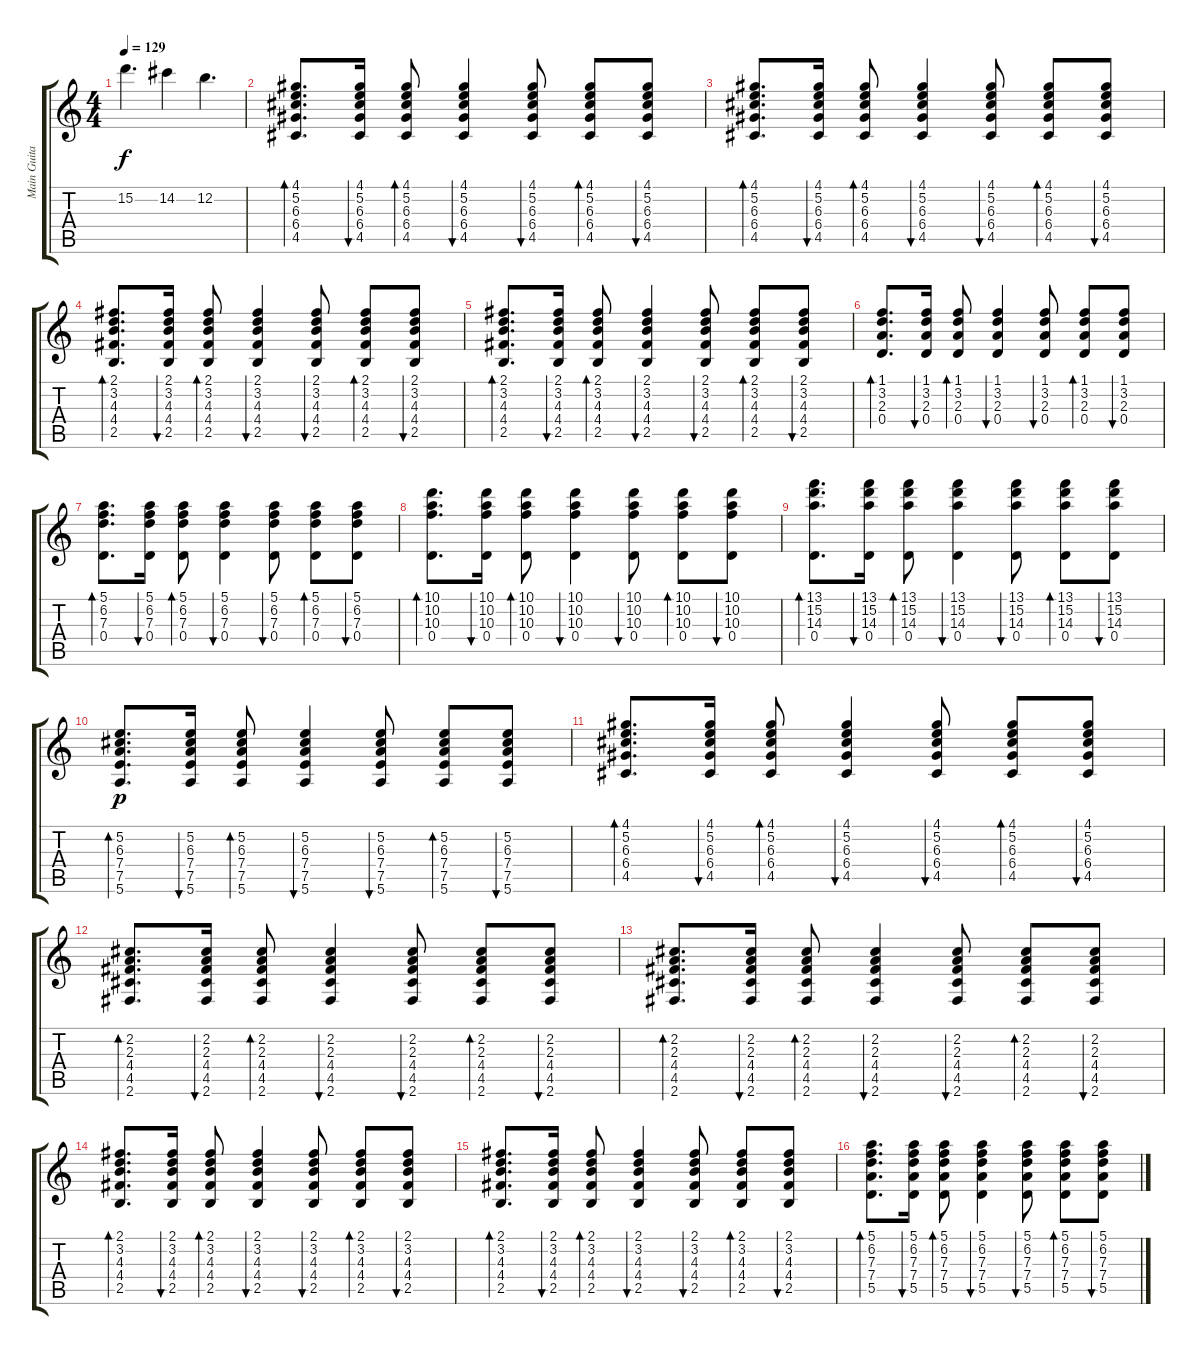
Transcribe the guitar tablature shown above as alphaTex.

\track ("Main Guitar" "Main Guita") {instrument acousticguitarnylon}
\staff {score tabs}
\tuning (E4 B3 G3 D3 A2 E2) {hide}
\ts (4 4)
\tempo 129
\clef g2
\ks c
15.2.4{d dy f} 14.2.4 12.2.4{d} |
(4.1 5.2 6.3 6.4 4.5).8{d bd 60 volume 7} (4.1 5.2 6.3 6.4 4.5).16{bu 60} (4.1 5.2 6.3 6.4 4.5).8{bd 60} (4.1 5.2 6.3 6.4 4.5).4{bu 60} (4.1 5.2 6.3 6.4 4.5).8{bu 60} (4.1 5.2 6.3 6.4 4.5).8{bd 60} (4.1 5.2 6.3 6.4 4.5).8{bu 60} |
(4.1 5.2 6.3 6.4 4.5).8{d bd 60} (4.1 5.2 6.3 6.4 4.5).16{bu 60} (4.1 5.2 6.3 6.4 4.5).8{bd 60} (4.1 5.2 6.3 6.4 4.5).4{bu 60} (4.1 5.2 6.3 6.4 4.5).8{bu 60} (4.1 5.2 6.3 6.4 4.5).8{bd 60} (4.1 5.2 6.3 6.4 4.5).8{bu 60} |
(2.1 3.2 4.3 4.4 2.5).8{d bd 60} (2.1 3.2 4.3 4.4 2.5).16{bu 60} (2.1 3.2 4.3 4.4 2.5).8{bd 60} (2.1 3.2 4.3 4.4 2.5).4{bu 60} (2.1 3.2 4.3 4.4 2.5).8{bu 60} (2.1 3.2 4.3 4.4 2.5).8{bd 60} (2.1 3.2 4.3 4.4 2.5).8{bu 60} |
(2.1 3.2 4.3 4.4 2.5).8{d bd 60} (2.1 3.2 4.3 4.4 2.5).16{bu 60} (2.1 3.2 4.3 4.4 2.5).8{bd 60} (2.1 3.2 4.3 4.4 2.5).4{bu 60} (2.1 3.2 4.3 4.4 2.5).8{bu 60} (2.1 3.2 4.3 4.4 2.5).8{bd 60} (2.1 3.2 4.3 4.4 2.5).8{bu 60} |
(1.1 3.2 2.3 0.4).8{d bd 60} (1.1 3.2 2.3 0.4).16{bu 60} (1.1 3.2 2.3 0.4).8{bd 60} (1.1 3.2 2.3 0.4).4{bu 60} (1.1 3.2 2.3 0.4).8{bu 60} (1.1 3.2 2.3 0.4).8{bd 60} (1.1 3.2 2.3 0.4).8{bu 60} |
(5.1 6.2 7.3 0.4).8{d bd 60} (5.1 6.2 7.3 0.4).16{bu 60} (5.1 6.2 7.3 0.4).8{bd 60} (5.1 6.2 7.3 0.4).4{bu 60} (5.1 6.2 7.3 0.4).8{bu 60} (5.1 6.2 7.3 0.4).8{bd 60} (5.1 6.2 7.3 0.4).8{bu 60} |
(10.1 10.2 10.3 0.4).8{d bd 60} (10.1 10.2 10.3 0.4).16{bu 60} (10.1 10.2 10.3 0.4).8{bd 60} (10.1 10.2 10.3 0.4).4{bu 60} (10.1 10.2 10.3 0.4).8{bu 60} (10.1 10.2 10.3 0.4).8{bd 60} (10.1 10.2 10.3 0.4).8{bu 60} |
(13.1 15.2 14.3 0.4).8{d bd 60} (13.1 15.2 14.3 0.4).16{bu 60} (13.1 15.2 14.3 0.4).8{bd 60} (13.1 15.2 14.3 0.4).4{bu 60} (13.1 15.2 14.3 0.4).8{bu 60} (13.1 15.2 14.3 0.4).8{bd 60} (13.1 15.2 14.3 0.4).8{bu 60} |
(5.2 6.3 7.4 7.5 5.6).8{d bd 60 dy p} (5.2 6.3 7.4 7.5 5.6).16{bu 60} (5.2 6.3 7.4 7.5 5.6).8{bd 60} (5.2 6.3 7.4 7.5 5.6).4{bu 60} (5.2 6.3 7.4 7.5 5.6).8{bu 60} (5.2 6.3 7.4 7.5 5.6).8{bd 60} (5.2 6.3 7.4 7.5 5.6).8{bu 60} |
(4.1 5.2 6.3 6.4 4.5).8{d bd 60} (4.1 5.2 6.3 6.4 4.5).16{bu 60} (4.1 5.2 6.3 6.4 4.5).8{bd 60} (4.1 5.2 6.3 6.4 4.5).4{bu 60} (4.1 5.2 6.3 6.4 4.5).8{bu 60} (4.1 5.2 6.3 6.4 4.5).8{bd 60} (4.1 5.2 6.3 6.4 4.5).8{bu 60} |
(2.2 2.3 4.4 4.5 2.6).8{d bd 60} (2.2 2.3 4.4 4.5 2.6).16{bu 60} (2.2 2.3 4.4 4.5 2.6).8{bd 60} (2.2 2.3 4.4 4.5 2.6).4{bu 60} (2.2 2.3 4.4 4.5 2.6).8{bu 60} (2.2 2.3 4.4 4.5 2.6).8{bd 60} (2.2 2.3 4.4 4.5 2.6).8{bu 60} |
(2.2 2.3 4.4 4.5 2.6).8{d bd 60} (2.2 2.3 4.4 4.5 2.6).16{bu 60} (2.2 2.3 4.4 4.5 2.6).8{bd 60} (2.2 2.3 4.4 4.5 2.6).4{bu 60} (2.2 2.3 4.4 4.5 2.6).8{bu 60} (2.2 2.3 4.4 4.5 2.6).8{bd 60} (2.2 2.3 4.4 4.5 2.6).8{bu 60} |
(2.1 3.2 4.3 4.4 2.5).8{d bd 60} (2.1 3.2 4.3 4.4 2.5).16{bu 60} (2.1 3.2 4.3 4.4 2.5).8{bd 60} (2.1 3.2 4.3 4.4 2.5).4{bu 60} (2.1 3.2 4.3 4.4 2.5).8{bu 60} (2.1 3.2 4.3 4.4 2.5).8{bd 60} (2.1 3.2 4.3 4.4 2.5).8{bu 60} |
(2.1 3.2 4.3 4.4 2.5).8{d bd 60} (2.1 3.2 4.3 4.4 2.5).16{bu 60} (2.1 3.2 4.3 4.4 2.5).8{bd 60} (2.1 3.2 4.3 4.4 2.5).4{bu 60} (2.1 3.2 4.3 4.4 2.5).8{bu 60} (2.1 3.2 4.3 4.4 2.5).8{bd 60} (2.1 3.2 4.3 4.4 2.5).8{bu 60} |
(5.1 6.2 7.3 7.4 5.5).8{d bd 60} (5.1 6.2 7.3 7.4 5.5).16{bu 60} (5.1 6.2 7.3 7.4 5.5).8{bd 60} (5.1 6.2 7.3 7.4 5.5).4{bu 60} (5.1 6.2 7.3 7.4 5.5).8{bu 60} (5.1 6.2 7.3 7.4 5.5).8{bd 60} (5.1 6.2 7.3 7.4 5.5).8{bu 60}
